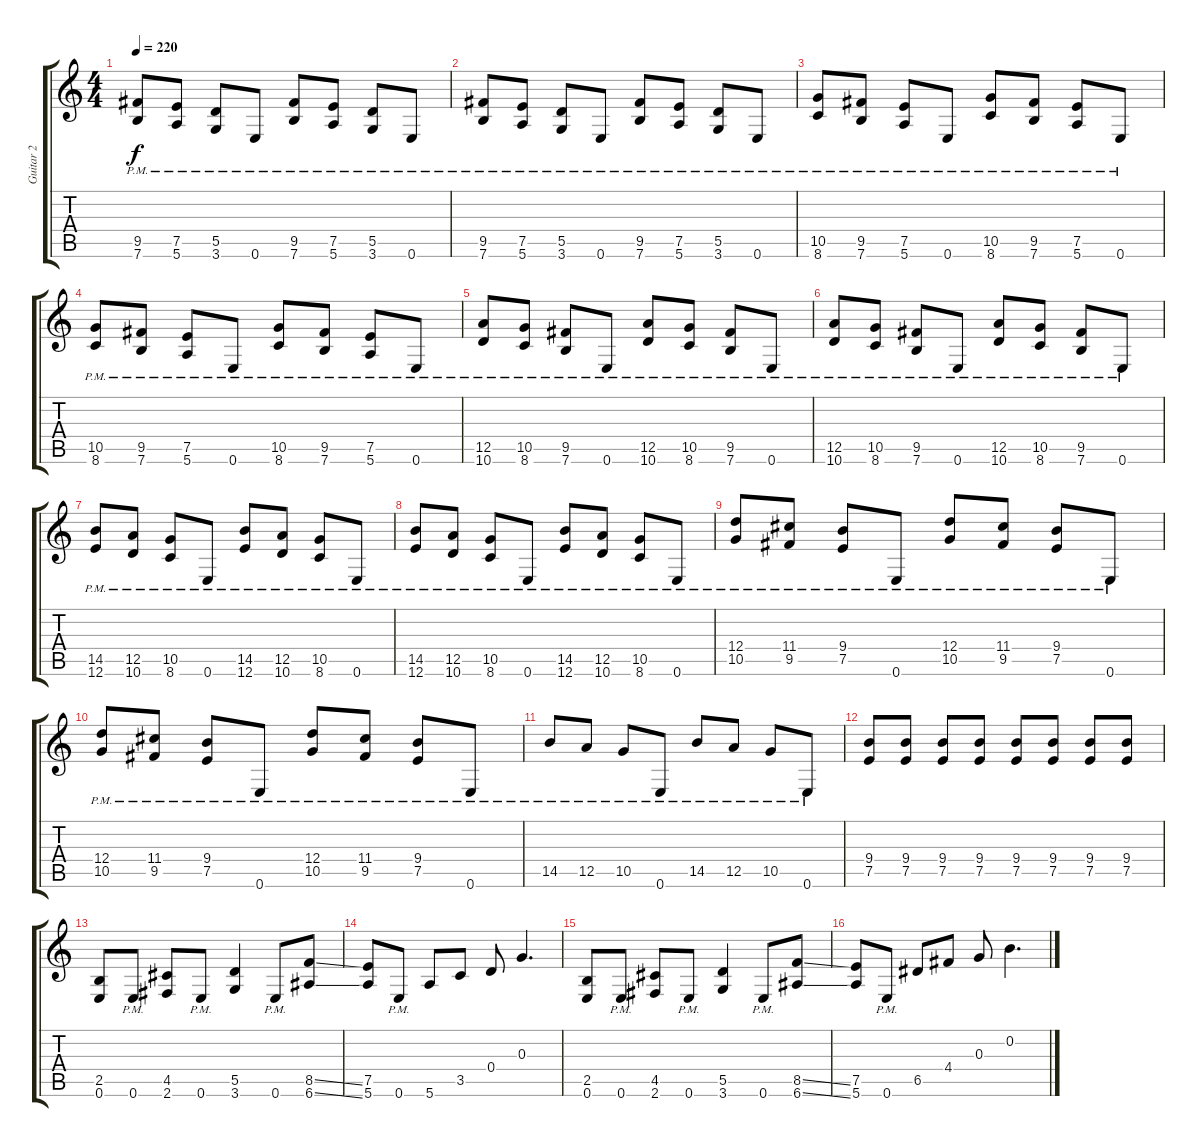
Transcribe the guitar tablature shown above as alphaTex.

\track ("Guitar 2" "Guitar 2") {instrument distortionguitar}
\staff {score tabs}
\tuning (E4 B3 G3 D3 A2 E2) {hide}
\ts (4 4)
\tempo 220
\clef g2
\ks c
(9.5{pm} 7.6{pm}).8{dy f} (7.5{pm} 5.6{pm}).8 (5.5{pm} 3.6{pm}).8 0.6{pm}.8 (9.5{pm} 7.6{pm}).8 (7.5{pm} 5.6{pm}).8 (5.5{pm} 3.6{pm}).8 0.6{pm}.8 |
(9.5{pm} 7.6{pm}).8 (7.5{pm} 5.6{pm}).8 (5.5{pm} 3.6{pm}).8 0.6{pm}.8 (9.5{pm} 7.6{pm}).8 (7.5{pm} 5.6{pm}).8 (5.5{pm} 3.6{pm}).8 0.6{pm}.8 |
(10.5{pm} 8.6{pm}).8 (9.5{pm} 7.6{pm}).8 (7.5{pm} 5.6{pm}).8 0.6{pm}.8 (10.5{pm} 8.6{pm}).8 (9.5{pm} 7.6{pm}).8 (7.5{pm} 5.6{pm}).8 0.6{pm}.8 |
(10.5{pm} 8.6{pm}).8 (9.5{pm} 7.6{pm}).8 (7.5{pm} 5.6{pm}).8 0.6{pm}.8 (10.5{pm} 8.6{pm}).8 (9.5{pm} 7.6{pm}).8 (7.5{pm} 5.6{pm}).8 0.6{pm}.8 |
(12.5{pm} 10.6{pm}).8 (10.5{pm} 8.6{pm}).8 (9.5{pm} 7.6{pm}).8 0.6{pm}.8 (12.5{pm} 10.6{pm}).8 (10.5{pm} 8.6{pm}).8 (9.5{pm} 7.6{pm}).8 0.6{pm}.8 |
(12.5{pm} 10.6{pm}).8 (10.5{pm} 8.6{pm}).8 (9.5{pm} 7.6{pm}).8 0.6{pm}.8 (12.5{pm} 10.6{pm}).8 (10.5{pm} 8.6{pm}).8 (9.5{pm} 7.6{pm}).8 0.6{pm}.8 |
(14.5{pm} 12.6{pm}).8 (12.5{pm} 10.6{pm}).8 (10.5{pm} 8.6{pm}).8 0.6{pm}.8 (14.5{pm} 12.6{pm}).8 (12.5{pm} 10.6{pm}).8 (10.5{pm} 8.6{pm}).8 0.6{pm}.8 |
(14.5{pm} 12.6{pm}).8 (12.5{pm} 10.6{pm}).8 (10.5{pm} 8.6{pm}).8 0.6{pm}.8 (14.5{pm} 12.6{pm}).8 (12.5{pm} 10.6{pm}).8 (10.5{pm} 8.6{pm}).8 0.6{pm}.8 |
(12.4{pm} 10.5{pm}).8 (11.4{pm} 9.5{pm}).8 (9.4{pm} 7.5{pm}).8 0.6{pm}.8 (12.4{pm} 10.5{pm}).8 (11.4{pm} 9.5{pm}).8 (9.4{pm} 7.5{pm}).8 0.6{pm}.8 |
(12.4{pm} 10.5{pm}).8 (11.4{pm} 9.5{pm}).8 (9.4{pm} 7.5{pm}).8 0.6{pm}.8 (12.4{pm} 10.5{pm}).8 (11.4{pm} 9.5{pm}).8 (9.4{pm} 7.5{pm}).8 0.6{pm}.8 |
14.5{pm}.8 12.5{pm}.8 10.5{pm}.8 0.6{pm}.8 14.5{pm}.8 12.5{pm}.8 10.5{pm}.8 0.6{pm}.8 |
(9.4 7.5).8 (9.4 7.5).8 (9.4 7.5).8 (9.4 7.5).8 (9.4 7.5).8 (9.4 7.5).8 (9.4 7.5).8 (9.4 7.5).8 |
(2.5 0.6).8 0.6{pm}.8 (4.5 2.6).8 0.6{pm}.8 (5.5 3.6).4 0.6{pm}.8 (8.5{ss} 6.6{ss}).8 |
(7.5 5.6).8 0.6{pm}.8 5.6.8 3.5.8 0.4.8 0.3.4{d} |
(2.5 0.6).8 0.6{pm}.8 (4.5 2.6).8 0.6{pm}.8 (5.5 3.6).4 0.6{pm}.8 (8.5{ss} 6.6{ss}).8 |
(7.5 5.6).8 0.6{pm}.8 6.5.8 4.4.8 0.3.8 0.2.4{d}
